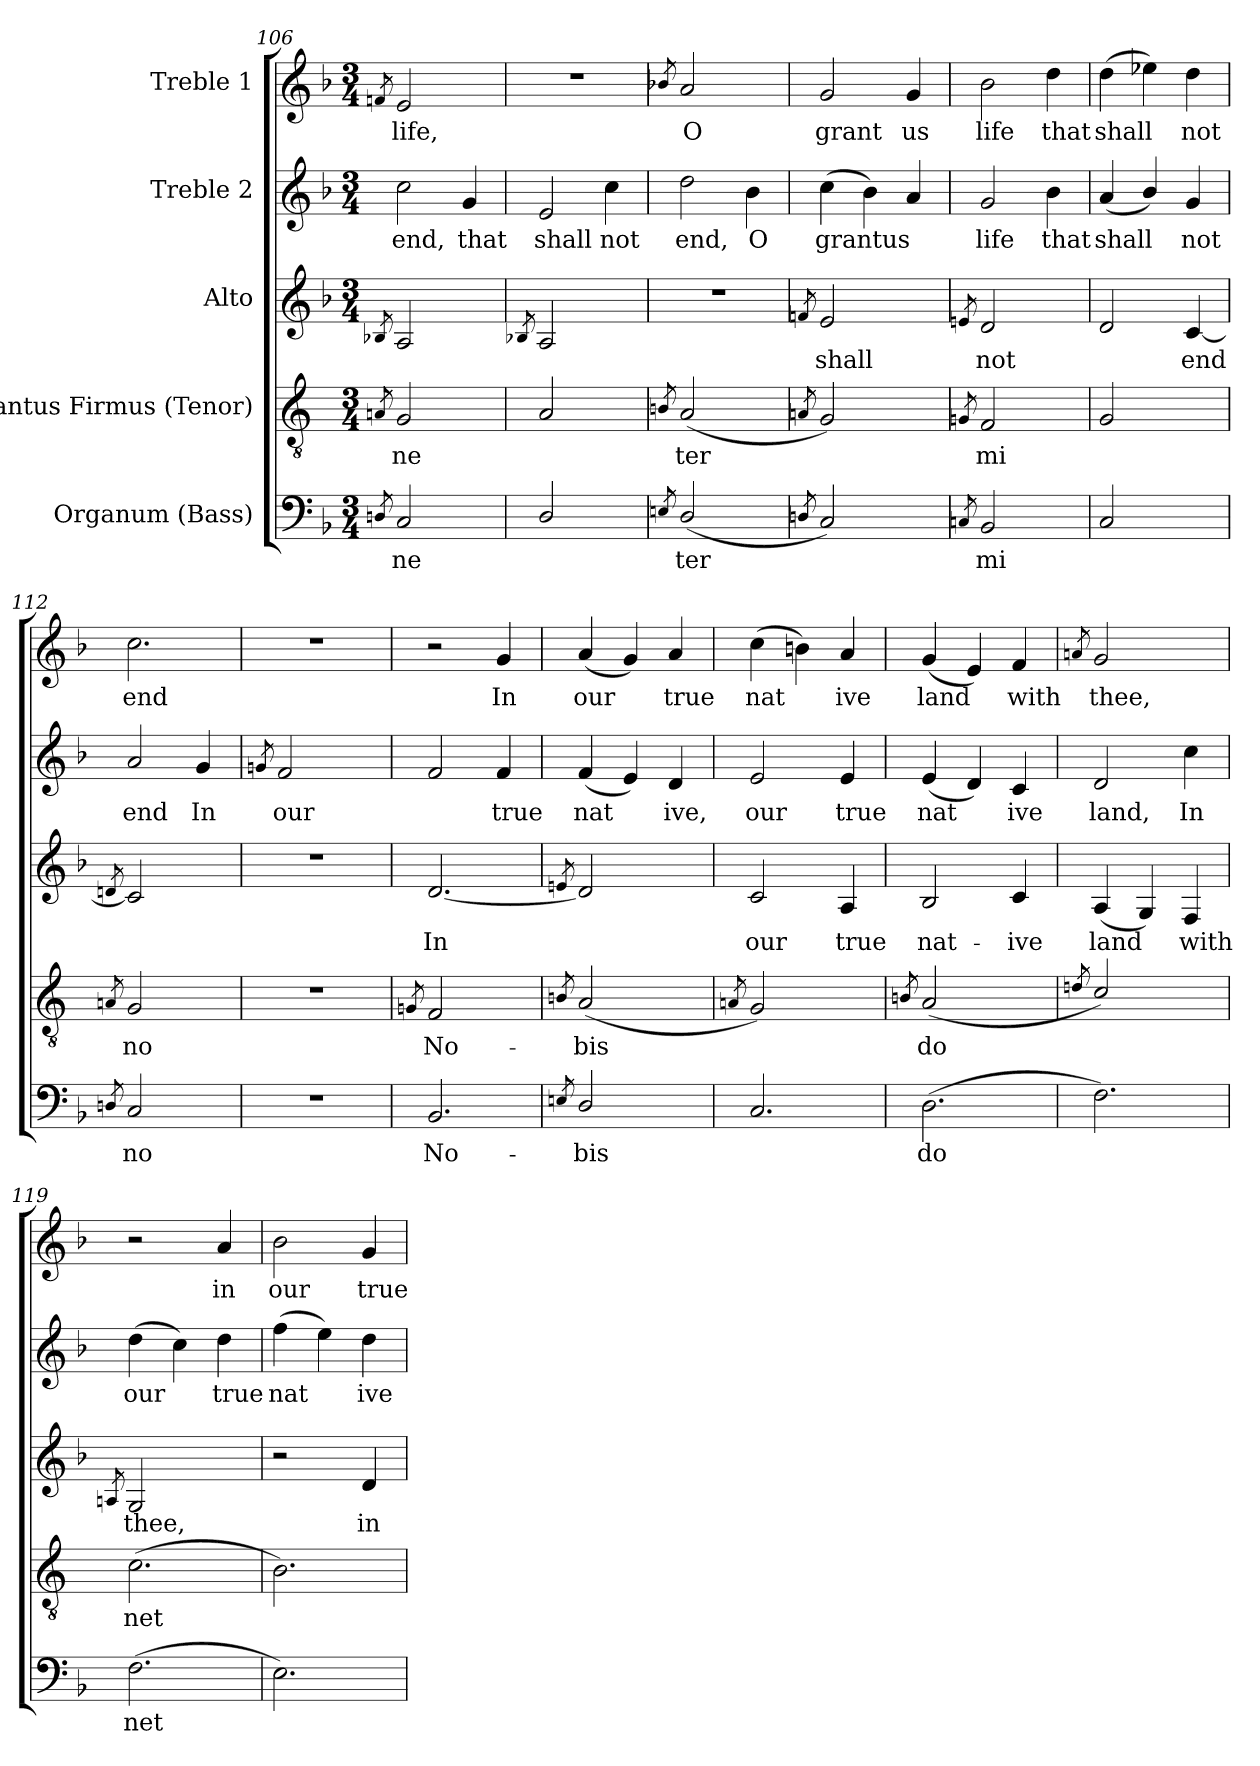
**kern	**text	**kern	**text	**kern	**text	**kern	**text	**kern	**text
*part5	*part5	*part4	*part4	*part3	*part3	*part2	*part2	*part1	*part1
*staff5	*staff5	*staff4	*staff4	*staff3	*staff3	*staff2	*staff2	*staff1	*staff1
*I"Organum (Bass)	*	*I"Cantus Firmus (Tenor)	*	*I"Alto	*	*I"Treble 2	*	*I"Treble 1	*
*clefF4	*	*clefGv2	*	*clefG2	*	*clefG2	*	*clefG2	*
*	*	*ITrd-3c-5	*	*	*	*	*	*	*
*k[b-]	*	*k[b-]	*	*k[b-]	*	*k[b-]	*	*k[b-]	*
*F:	*	*F:	*	*F:	*	*F:	*	*F:	*
*M3/4	*	*M3/4	*	*M3/4	*	*M3/4	*	*M3/4	*
=106	=106	=106	=106	=106	=106	=106	=106	=106	=106
8qDn/	.	8qdn/	.	8qB-X/	.	.	.	8qfn/	.
!	!LO:LY:b:cj	!	!LO:LY:b:cj	!	!LO:LY:b:cj	!	!LO:LY:b:cj	!	!LO:LY:b:cj
2C/	-ne	2c/	-ne	2A/]	.	2cc\	end,	2e/	life,
!	!	!	!	!	!	!	!LO:LY:b:cj	!	!
4ryy	.	4ryy	.	4ryy	.	4g/	that	4ryy	.
=107	=107	=107	=107	=107	=107	=107	=107	=107	=107
.	.	.	.	8qB-X/	.	.	.	.	.
!	!LO:LY:b:cj	!	!LO:LY:b:cj	!	!LO:LY:b:cj	!	!LO:LY:b:cj	!	!
2D/	.	2d/	.	2A/	.	2e/	shall	2.r	.
!	!	!	!	!	!	!	!LO:LY:b:cj	!	!
4ryy	.	4ryy	.	4ryy	.	4cc\	not	.	.
=108	=108	=108	=108	=108	=108	=108	=108	=108	=108
8qEn/	.	8qen/	.	.	.	.	.	8qb-X/	.
!	!LO:LY:b:cj	!	!LO:LY:b:cj	!	!	!	!LO:LY:b:cj	!	!LO:LY:b:cj
(<2D/	ter-	(<2d/	ter-	2.r	.	2dd\	end,	2a/	O
!	!	!	!	!	!	!	!LO:LY:b:cj	!	!
4ryy	.	4ryy	.	.	.	4b-\	O	4ryy	.
!!LO:PB:g=z
=109	=109	=109	=109	=109	=109	=109	=109	=109	=109
8qDn/	.	8qdn/	.	8qfn/	.	.	.	.	.
!	!LO:LY:b:cj	!	!LO:LY:b:cj	!	!LO:LY:b:cj	!	!LO:LY:b:cj	!	!LO:LY:b:cj
2C/)	--	2c/)	--	2e/	shall	(>4cc\	grantus	2g/	grant
!	!	!	!	!	!	!	!LO:LY:b:cj	!	!
.	.	.	.	.	.	4b-\)	.	.	.
!	!	!	!	!	!	!	!LO:LY:b:cj	!	!LO:LY:b:cj
4ryy	.	4ryy	.	4ryy	.	4a/	.	4g/	us
=110	=110	=110	=110	=110	=110	=110	=110	=110	=110
8qCn/	.	8qcn/	.	8qen/	.	.	.	.	.
!	!LO:LY:b:cj	!	!LO:LY:b:cj	!	!LO:LY:b:cj	!	!LO:LY:b:cj	!	!LO:LY:b:cj
2BB-/	-mi-	2B-/	-mi-	2d/	not	2g/	life	2b-\	life
!	!	!	!	!	!	!	!LO:LY:b:cj	!	!LO:LY:b:cj
4ryy	.	4ryy	.	4ryy	.	4b-\	that	4dd\	that
=111	=111	=111	=111	=111	=111	=111	=111	=111	=111
!	!LO:LY:b:cj	!	!LO:LY:b:cj	!	!LO:LY:b:cj	!	!LO:LY:b:cj	!	!LO:LY:b:cj
2C/	--	2c/	--	2d/	.	(<4a/	shall	(>4dd\	shall
!	!	!	!	!	!	!	!LO:LY:b:cj	!	!LO:LY:b:cj
.	.	.	.	.	.	4b-/)	.	4ee-X\)	.
!	!	!	!	!	!LO:LY:b:cj	!	!LO:LY:b:cj	!	!LO:LY:b:cj
4ryy	.	4ryy	.	[<4c/	end	4g/	not	4dd\	not
=112	=112	=112	=112	=112	=112	=112	=112	=112	=112
8qDn/	.	8qdn/	.	8qdn/	.	.	.	.	.
!	!LO:LY:b:cj	!	!LO:LY:b:cj	!	!LO:LY:b:cj	!	!LO:LY:b:cj	!	!LO:LY:b:cj
2C/	-no	2c/	-no	2c/]	.	2a/	end	2.cc\	end
!	!	!	!	!	!	!	!LO:LY:b:cj	!	!
4ryy	.	4ryy	.	4ryy	.	4g/	In	.	.
=113!	=113!	=113!	=113!	=113!	=113!	=113!	=113!	=113!	=113!
.	.	.	.	.	.	8qgn/	.	.	.
!	!	!	!	!	!	!	!LO:LY:b:cj	!	!
2.r	.	2.r	.	2.r	.	2f/	our	2.r	.
.	.	.	.	.	.	4ryy	.	.	.
=114	=114	=114	=114	=114	=114	=114	=114	=114	=114
.	.	8qcn/	.	.	.	.	.	.	.
!	!LO:LY:b:cj	!	!LO:LY:b:cj	!	!LO:LY:b:cj	!	!LO:LY:b:cj	!	!
2.BB-/	No-	2B-/	No-	[<2.d/	In	2f/	.	2r	.
!	!	!	!	!	!	!	!LO:LY:b:cj	!	!LO:LY:b:cj
.	.	4ryy	.	.	.	4f/	true	4g/	In
=115	=115	=115	=115	=115	=115	=115	=115	=115	=115
8qEn/	.	8qen/	.	8qen/	.	.	.	.	.
!	!LO:LY:b:cj	!	!LO:LY:b:cj	!	!LO:LY:b:cj	!	!LO:LY:b:cj	!	!LO:LY:b:cj
2D/	-bis	(<2d/	-bis	2d/]	.	(<4f/	nat-	(<4a/	our
!	!	!	!	!	!	!	!LO:LY:b:cj	!	!LO:LY:b:cj
.	.	.	.	.	.	4e/)	--	4g/)	.
!	!	!	!	!	!	!	!LO:LY:b:cj	!	!LO:LY:b:cj
4ryy	.	4ryy	.	4ryy	.	4d/	-ive,	4a/	true
=116	=116	=116	=116	=116	=116	=116	=116	=116	=116
.	.	8qdn/	.	.	.	.	.	.	.
!	!LO:LY:b:cj	!	!LO:LY:b:cj	!	!LO:LY:b:cj	!	!LO:LY:b:cj	!	!LO:LY:b:cj
2.C/	.	2c/)	.	2c/	our	2e/	our	(>4cc\	nat-
!	!	!	!	!	!	!	!	!	!LO:LY:b:cj
.	.	.	.	.	.	.	.	4bn\)	--
!	!	!	!	!	!LO:LY:b:cj	!	!LO:LY:b:cj	!	!LO:LY:b:cj
.	.	4ryy	.	4A/	true	4e/	true	4a/	-ive
=117	=117	=117	=117	=117	=117	=117	=117	=117	=117
.	.	8qen/	.	.	.	.	.	.	.
!	!LO:LY:b:cj	!	!LO:LY:b:cj	!	!LO:LY:b:cj	!	!LO:LY:b:cj	!	!LO:LY:b:cj
(>2.D\	do-	(<2d/	do-	2B-/	nat-	(<4e/	nat-	(<4g/	land
!	!	!	!	!	!	!	!LO:LY:b:cj	!	!LO:LY:b:cj
.	.	.	.	.	.	4d/)	--	4e/)	.
!	!	!	!	!	!LO:LY:b:cj	!	!LO:LY:b:cj	!	!LO:LY:b:cj
.	.	4ryy	.	4c/	-ive	4c/	-ive	4f/	with
!!LO:PB:g=z
=118	=118	=118	=118	=118	=118	=118	=118	=118	=118
.	.	8qgn/	.	.	.	.	.	8qan/	.
!	!LO:LY:b:cj	!	!LO:LY:b:cj	!	!LO:LY:b:cj	!	!LO:LY:b:cj	!	!LO:LY:b:cj
2.F\)	--	2f/)	--	(<4A/	land	2d/	land,	2g/	thee,
!	!	!	!	!	!LO:LY:b:cj	!	!	!	!
.	.	.	.	4G/)	.	.	.	.	.
!	!	!	!	!	!LO:LY:b:cj	!	!LO:LY:b:cj	!	!
.	.	4ryy	.	4F/	with	4cc\	In	4ryy	.
=119	=119	=119	=119	=119	=119	=119	=119	=119	=119
.	.	.	.	8qAn/	.	.	.	.	.
!	!LO:LY:b:cj	!	!LO:LY:b:cj	!	!LO:LY:b:cj	!	!LO:LY:b:cj	!	!
(>2.F\	-net	(>2.f\	-net	2G/	thee,	(>4dd\	our	2r	.
!	!	!	!	!	!	!	!LO:LY:b:cj	!	!
.	.	.	.	.	.	4cc\)	.	.	.
!	!	!	!	!	!	!	!LO:LY:b:cj	!	!LO:LY:b:cj
.	.	.	.	4ryy	.	4dd\	true	4a/	in
=120	=120	=120	=120	=120	=120	=120	=120	=120	=120
!	!LO:LY:b:cj	!	!LO:LY:b:cj	!	!	!	!LO:LY:b:cj	!	!LO:LY:b:cj
2.E\)	.	2.e\)	.	2r	.	(>4ff\	nat-	2b-\	our
!	!	!	!	!	!	!	!LO:LY:b:cj	!	!
.	.	.	.	.	.	4ee\)	--	.	.
!	!	!	!	!	!LO:LY:b:cj	!	!LO:LY:b:cj	!	!LO:LY:b:cj
.	.	.	.	4d/	in	4dd\	-ive	4g/	true
=	=	=	=	=	=	=	=	=	=
*-	*-	*-	*-	*-	*-	*-	*-	*-	*-
